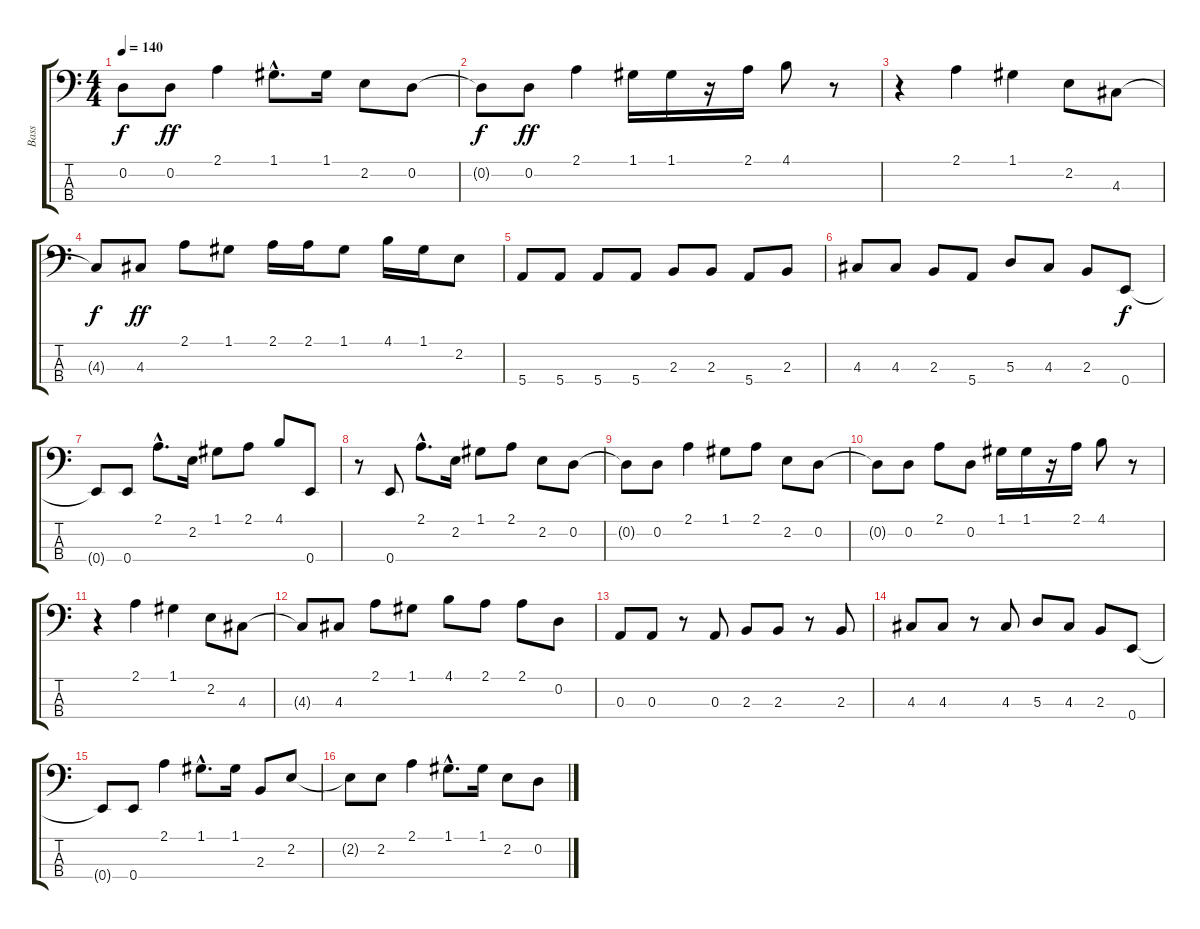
\track ("Bass" "Bass") {instrument electricbasspick}
\staff {score tabs}
\tuning (G2 D2 A1 E1) {hide}
\ts (4 4)
\tempo 140
\clef f4
\ks c
0.2{t}.8{dy f} 0.2.8{dy ff} 2.1.4 1.1{hac}.8{d} 1.1.16 2.2.8 0.2.8 |
0.2{t}.8{dy f} 0.2.8{dy ff} 2.1.4 1.1.16 1.1.16 r.16 2.1.16 4.1.8 r.8 |
r.4 2.1.4 1.1.4 2.2.8 4.3.8 |
4.3{t}.8{dy f} 4.3.8{dy ff} 2.1.8 1.1.8 2.1.16 2.1.16 1.1.8 4.1.16 1.1.16 2.2.8 |
5.4.8 5.4.8 5.4.8 5.4.8 2.3.8 2.3.8 5.4.8 2.3.8 |
4.3.8 4.3.8 2.3.8 5.4.8 5.3.8 4.3.8 2.3.8 0.4.8{dy f} |
0.4{t}.8 0.4.8 2.1{hac}.8{d} 2.2.16 1.1.8 2.1.8 4.1.8 0.4.8 |
r.8 0.4.8 2.1{hac}.8{d} 2.2.16 1.1.8 2.1.8 2.2.8 0.2.8 |
0.2{t}.8 0.2.8 2.1.4 1.1.8 2.1.8 2.2.8 0.2.8 |
0.2{t}.8 0.2.8 2.1.8 0.2.8 1.1.16 1.1.16 r.16 2.1.16 4.1.8 r.8 |
r.4 2.1.4 1.1.4 2.2.8 4.3.8 |
4.3{t}.8 4.3.8 2.1.8 1.1.8 4.1.8 2.1.8 2.1.8 0.2.8 |
0.3.8 0.3.8 r.8 0.3.8 2.3.8 2.3.8 r.8 2.3.8 |
4.3.8 4.3.8 r.8 4.3.8 5.3.8 4.3.8 2.3.8 0.4.8 |
0.4{t}.8 0.4.8 2.1.4 1.1{hac}.8{d} 1.1.16 2.3.8 2.2.8 |
2.2{t}.8 2.2.8 2.1.4 1.1{hac}.8{d} 1.1.16 2.2.8 0.2.8
